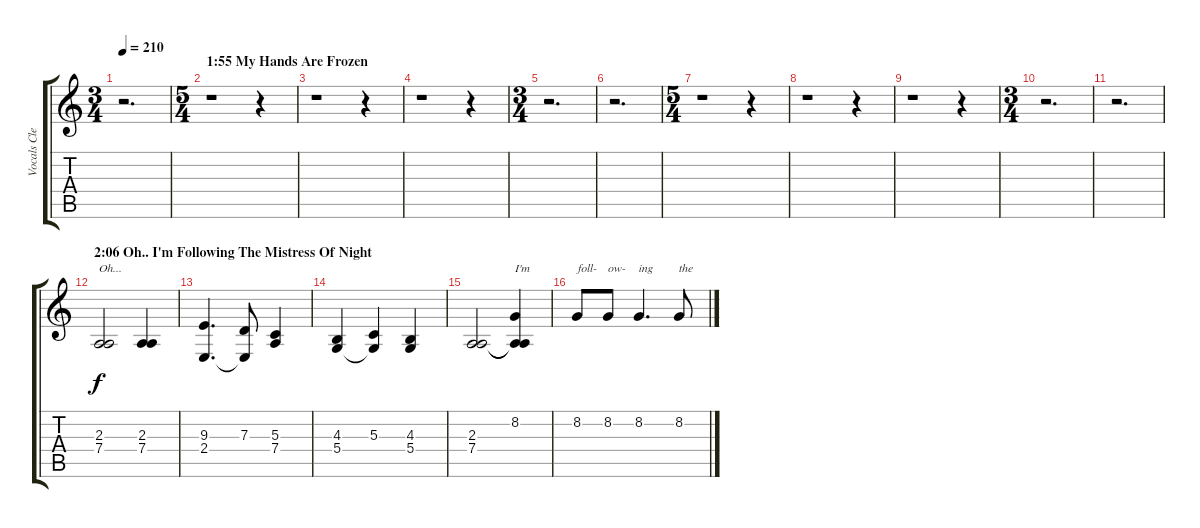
\track ("Vocals Clean" "Vocals Cle") {instrument tenorsax}
\staff {score tabs}
\tuning (E4 B3 G3 D3 A2 E2) {hide}
\ts (3 4)
\tempo 210
\clef g2
\ks c
r.2{d dy f} |
\ts (5 4)
\section ("" "1:55 My Hands Are Frozen")
r.1 r.4 |
r.1 r.4 |
r.1 r.4 |
\ts (3 4)
r.2{d} |
r.2{d} |
\ts (5 4)
r.1 r.4 |
r.1 r.4 |
r.1 r.4 |
\ts (3 4)
r.2{d} |
r.2{d} |
\section ("" "2:06 Oh.. I'm Following The Mistress Of Night")
(2.3 7.4).2{txt "Oh..."} (2.3 7.4).4 |
(9.3 2.4).4{d} (7.3 2.4{t}).8 (5.3 7.4).4 |
(4.3 5.4).4 (5.3 5.4{t}).4 (4.3 5.4).4 |
(2.3 7.4).2 (8.2 2.3{t} 7.4{t}).4{txt "I'm"} |
8.2.8{txt "foll-"} 8.2.8{txt "ow-"} 8.2.4{d txt "ing"} 8.2.8{txt "the"}
